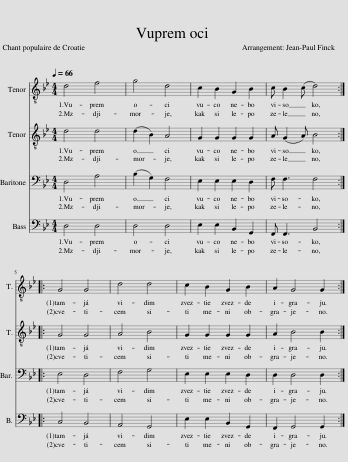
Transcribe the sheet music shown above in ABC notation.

X:1
%%score 1 2 3 4
L:1/8
Q:1/4=66
M:4/4
I:linebreak $
K:Bb
V:1 treble-8
V:2 treble-8
V:3 bass
V:4 bass
V:1
 d4 f4 | g4 d4 | c2 B2 G2 B2 | c B2 (c d4) ::$ G4 G4 | %5
 d4 d4 | c2 B2 G2 B2 | A2 G4 G2 :| %8
V:2
 d4 d4 | (d2 B2) A4 | G2 G2 G2 G2 | A (G2 A) B4 ::$ G4 G4 | %5
 A4 B4 | G2 G2 G2 G2 | A2 B4 B2 :| %8
V:3
 D,4 A,4 | (B,2 G,2) F,4 | E,2 E,2 E,2 D,2 | F, F,3 F,4 ::$ E,4 D,4 | %5
 F,4 G,4 | E,2 E,2 E,2 D,2 | D,2 D,4 D,2 :| %8
V:4
 D,4 D,4 | D,4 D,4 | E,2 E,2 B,,2 G,,2 | F,, F,,3 B,,4 ::$ C,4 B,,4 | %5
 A,,4 G,,4 | E,2 E,2 B,,2 G,,2 | F,,2 G,,4 G,,2 :| %8
